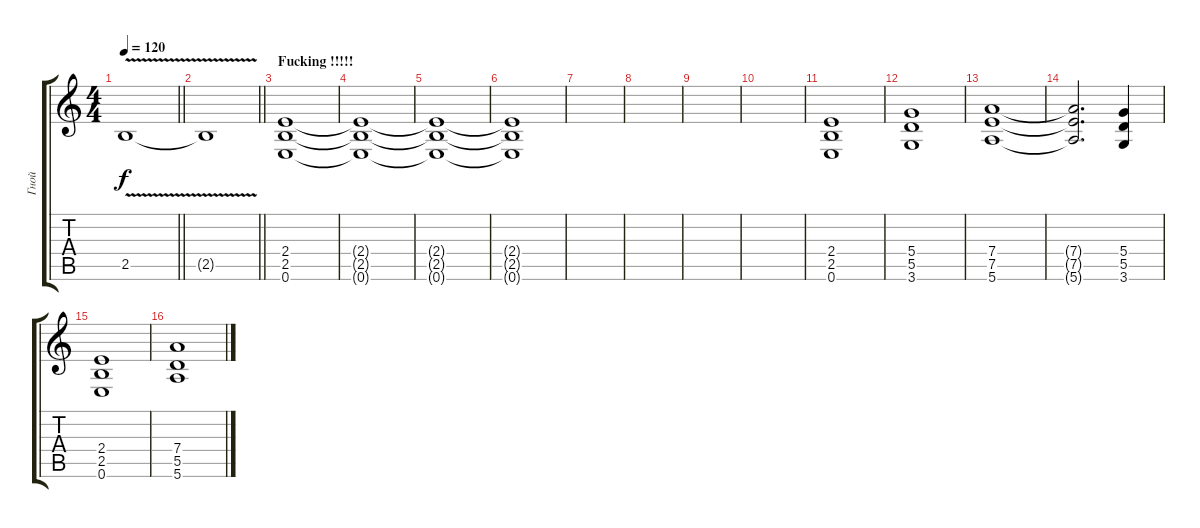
\track ("Гной" "Гной") {instrument overdrivenguitar}
\staff {score tabs}
\tuning (E4 B3 G3 D3 A2 E2) {hide}
\ts (4 4)
\tempo 120
\clef g2
\barLineRight lightlight
\ks c
2.5{v}.1{dy f} |
\barLineRight lightlight
2.5{t}.1 |
\section ("" "Fucking !!!!!")
(2.4 2.5 0.6).1 |
(2.4{t} 2.5{t} 0.6{t}).1 |
(2.4{t} 2.5{t} 0.6{t}).1{volume 0} |
(2.4{t} 2.5{t} 0.6{t}).1 |
|
|
|
|
(2.4 2.5 0.6).1{volume 15} |
(5.4 5.5 3.6).1 |
(7.4 7.5 5.6).1 |
(7.4{t} 7.5{t} 5.6{t}).2{d} (5.4 5.5 3.6).4 |
(2.4 2.5 0.6).1 |
(7.4 5.5 5.6).1
